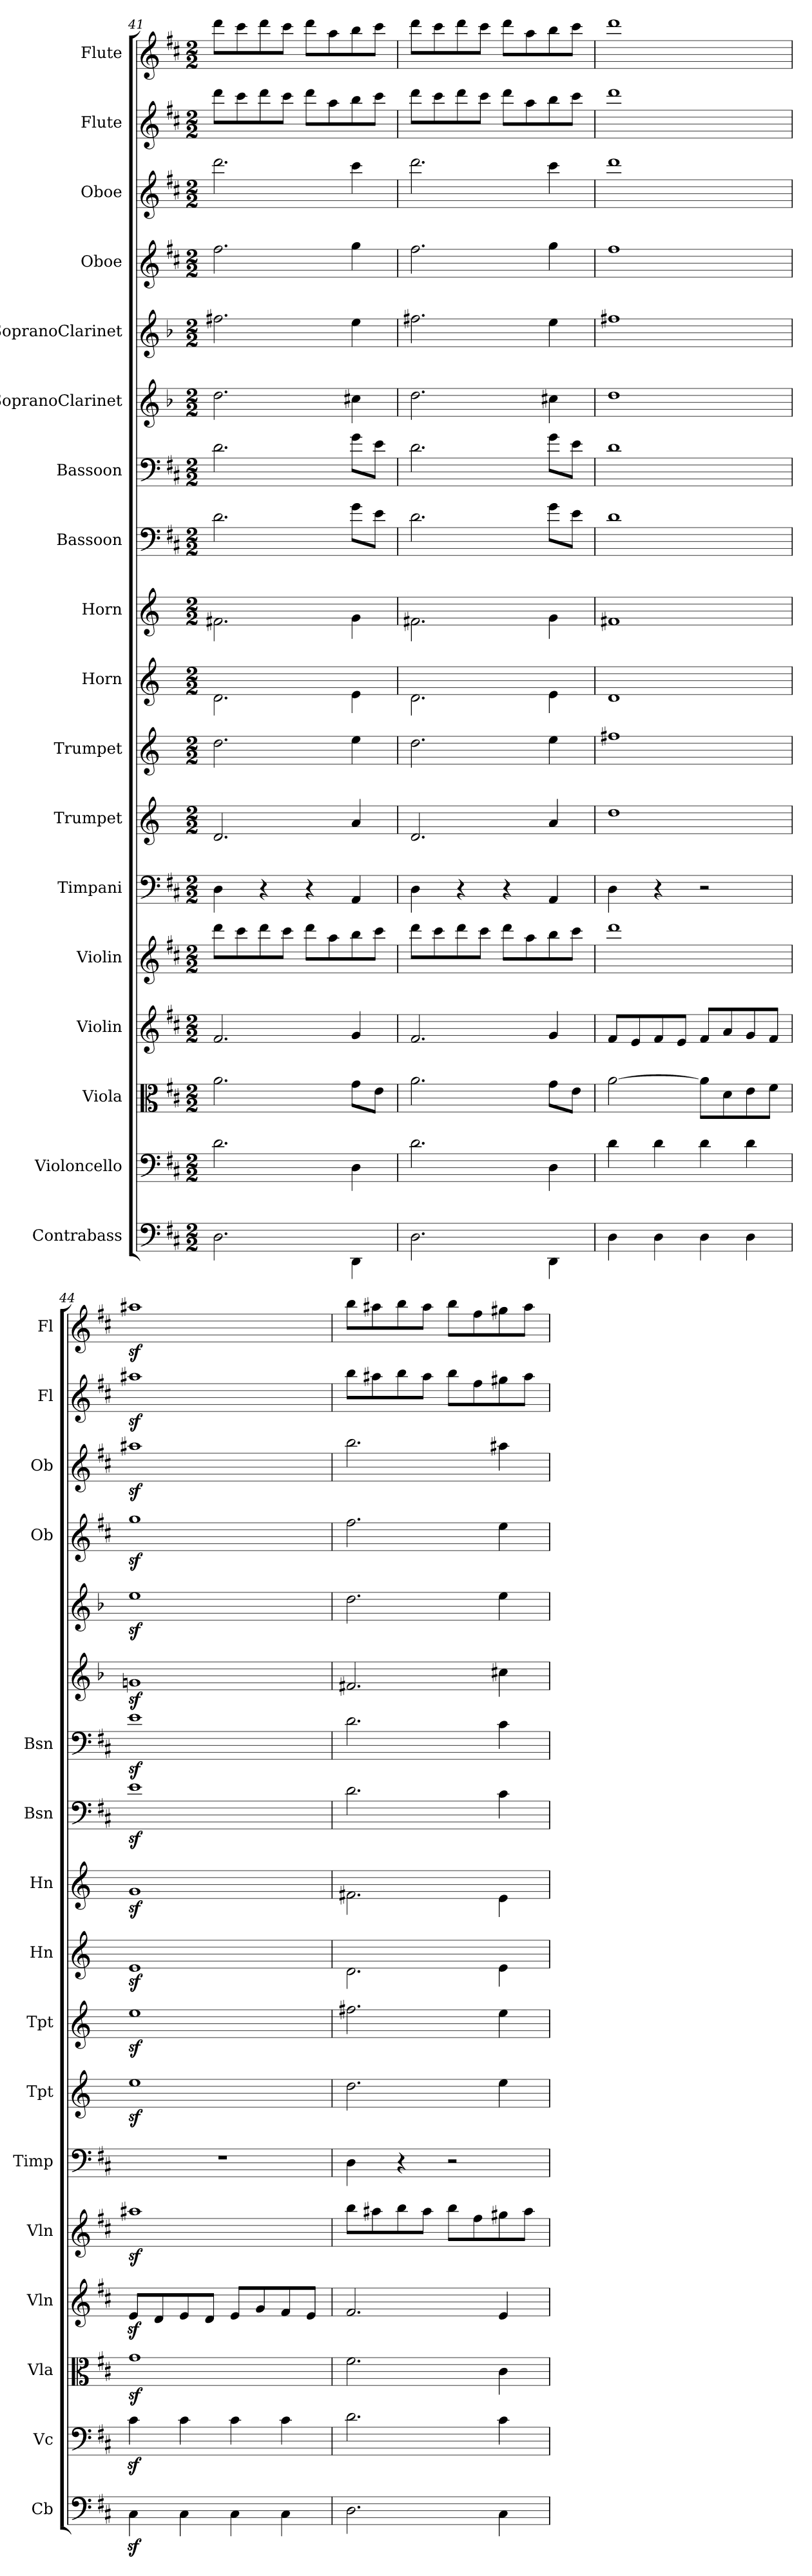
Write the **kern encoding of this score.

**kern	**kern	**kern	**kern	**kern	**kern	**kern	**kern	**kern	**kern	**kern	**kern	**kern	**kern	**kern	**kern	**kern	**kern
*part18	*part17	*part16	*part15	*part14	*part13	*part12	*part11	*part10	*part9	*part8	*part7	*part6	*part5	*part4	*part3	*part2	*part1
*staff18	*staff17	*staff16	*staff15	*staff14	*staff13	*staff12	*staff11	*staff10	*staff9	*staff8	*staff7	*staff6	*staff5	*staff4	*staff3	*staff2	*staff1
*I"Contrabass	*I"Violoncello	*I"Viola	*I"Violin	*I"Violin	*I"Timpani	*I"Trumpet	*I"Trumpet	*I"Horn	*I"Horn	*I"Bassoon	*I"Bassoon	*I"SopranoClarinet	*I"SopranoClarinet	*I"Oboe	*I"Oboe	*I"Flute	*I"Flute
*I'Cb	*I'Vc	*I'Vla	*I'Vln	*I'Vln	*I'Timp	*I'Tpt	*I'Tpt	*I'Hn	*I'Hn	*I'Bsn	*I'Bsn	*	*	*I'Ob	*I'Ob	*I'Fl	*I'Fl
*clefF4	*clefF4	*clefC3	*clefG2	*clefG2	*clefF4	*clefG2	*clefG2	*clefG2	*clefG2	*clefF4	*clefF4	*clefG2	*clefG2	*clefG2	*clefG2	*clefG2	*clefG2
*k[f#c#]	*k[f#c#]	*k[f#c#]	*k[f#c#]	*k[f#c#]	*k[f#c#]	*k[]	*k[]	*k[]	*k[]	*k[f#c#]	*k[f#c#]	*k[b-]	*k[b-]	*k[f#c#]	*k[f#c#]	*k[f#c#]	*k[f#c#]
*M2/2	*M2/2	*M2/2	*M2/2	*M2/2	*M2/2	*M2/2	*M2/2	*M2/2	*M2/2	*M2/2	*M2/2	*M2/2	*M2/2	*M2/2	*M2/2	*M2/2	*M2/2
=41	=41	=41	=41	=41	=41	=41	=41	=41	=41	=41	=41	=41	=41	=41	=41	=41	=41
2.D\	2.d\	2.a\	2.f#/	8ddd\L	4D\	2.d/	2.dd\	2.d\	2.f#X\	2.d\	2.d\	2.dd\	2.ff#X\	2.ff#\	2.ddd\	8ddd\L	8ddd\L
.	.	.	.	8ccc#\	.	.	.	.	.	.	.	.	.	.	.	8ccc#\	8ccc#\
.	.	.	.	8ddd\	4r	.	.	.	.	.	.	.	.	.	.	8ddd\	8ddd\
.	.	.	.	8ccc#\J	.	.	.	.	.	.	.	.	.	.	.	8ccc#\J	8ccc#\J
.	.	.	.	8ddd\L	4r	.	.	.	.	.	.	.	.	.	.	8ddd\L	8ddd\L
.	.	.	.	8aa\	.	.	.	.	.	.	.	.	.	.	.	8aa\	8aa\
4DD\	4D\	8g\L	4g/	8bb\	4AA/	4a/	4ee\	4e\	4g\	8g\L	8g\L	4cc#X\	4ee\	4gg\	4ccc#\	8bb\	8bb\
.	.	8e\J	.	8ccc#\J	.	.	.	.	.	8e\J	8e\J	.	.	.	.	8ccc#\J	8ccc#\J
=42	=42	=42	=42	=42	=42	=42	=42	=42	=42	=42	=42	=42	=42	=42	=42	=42	=42
2.D\	2.d\	2.a\	2.f#/	8ddd\L	4D\	2.d/	2.dd\	2.d\	2.f#X\	2.d\	2.d\	2.dd\	2.ff#X\	2.ff#\	2.ddd\	8ddd\L	8ddd\L
.	.	.	.	8ccc#\	.	.	.	.	.	.	.	.	.	.	.	8ccc#\	8ccc#\
.	.	.	.	8ddd\	4r	.	.	.	.	.	.	.	.	.	.	8ddd\	8ddd\
.	.	.	.	8ccc#\J	.	.	.	.	.	.	.	.	.	.	.	8ccc#\J	8ccc#\J
.	.	.	.	8ddd\L	4r	.	.	.	.	.	.	.	.	.	.	8ddd\L	8ddd\L
.	.	.	.	8aa\	.	.	.	.	.	.	.	.	.	.	.	8aa\	8aa\
4DD\	4D\	8g\L	4g/	8bb\	4AA/	4a/	4ee\	4e\	4g\	8g\L	8g\L	4cc#X\	4ee\	4gg\	4ccc#\	8bb\	8bb\
.	.	8e\J	.	8ccc#\J	.	.	.	.	.	8e\J	8e\J	.	.	.	.	8ccc#\J	8ccc#\J
=43	=43	=43	=43	=43	=43	=43	=43	=43	=43	=43	=43	=43	=43	=43	=43	=43	=43
4D\	4d\	[2a\	8f#/L	1ddd\	4D\	1dd\	1ff#X\	1d\	1f#X\	1d\	1d\	1dd\	1ff#X\	1ff#\	1ddd\	1ddd\	1ddd\
.	.	.	8e/	.	.	.	.	.	.	.	.	.	.	.	.	.	.
4D\	4d\	.	8f#/	.	4r	.	.	.	.	.	.	.	.	.	.	.	.
.	.	.	8e/J	.	.	.	.	.	.	.	.	.	.	.	.	.	.
4D\	4d\	8a\L]	8f#/L	.	2r	.	.	.	.	.	.	.	.	.	.	.	.
.	.	8d\	8a/	.	.	.	.	.	.	.	.	.	.	.	.	.	.
4D\	4d\	8e\	8g/	.	.	.	.	.	.	.	.	.	.	.	.	.	.
.	.	8f#\J	8f#/J	.	.	.	.	.	.	.	.	.	.	.	.	.	.
=44	=44	=44	=44	=44	=44	=44	=44	=44	=44	=44	=44	=44	=44	=44	=44	=44	=44
4C#z\	4c#z\	1gz\	8ez/L	1aa#Xz\	1r	1eez\	1eez\	1ez\	1gz\	1ez\	1ez\	1gnz\	1eez\	1ggz\	1aa#Xz\	1aa#Xz\	1aa#Xz\
.	.	.	8d/	.	.	.	.	.	.	.	.	.	.	.	.	.	.
4C#\	4c#\	.	8e/	.	.	.	.	.	.	.	.	.	.	.	.	.	.
.	.	.	8d/J	.	.	.	.	.	.	.	.	.	.	.	.	.	.
4C#\	4c#\	.	8e/L	.	.	.	.	.	.	.	.	.	.	.	.	.	.
.	.	.	8g/	.	.	.	.	.	.	.	.	.	.	.	.	.	.
4C#\	4c#\	.	8f#/	.	.	.	.	.	.	.	.	.	.	.	.	.	.
.	.	.	8e/J	.	.	.	.	.	.	.	.	.	.	.	.	.	.
=45	=45	=45	=45	=45	=45	=45	=45	=45	=45	=45	=45	=45	=45	=45	=45	=45	=45
2.D\	2.d\	2.f#\	2.f#/	8bb\L	4D\	2.dd\	2.ff#X\	2.d\	2.f#X\	2.d\	2.d\	2.f#X/	2.dd\	2.ff#\	2.bb\	8bb\L	8bb\L
.	.	.	.	8aa#X\	.	.	.	.	.	.	.	.	.	.	.	8aa#X\	8aa#X\
.	.	.	.	8bb\	4r	.	.	.	.	.	.	.	.	.	.	8bb\	8bb\
.	.	.	.	8aa#\J	.	.	.	.	.	.	.	.	.	.	.	8aa#\J	8aa#\J
.	.	.	.	8bb\L	2r	.	.	.	.	.	.	.	.	.	.	8bb\L	8bb\L
.	.	.	.	8ff#\	.	.	.	.	.	.	.	.	.	.	.	8ff#\	8ff#\
4C#\	4c#\	4c#\	4e/	8gg#X\	.	4ee\	4ee\	4e\	4e\	4c#\	4c#\	4cc#X\	4ee\	4ee\	4aa#X\	8gg#X\	8gg#X\
.	.	.	.	8aa#\J	.	.	.	.	.	.	.	.	.	.	.	8aa#\J	8aa#\J
=	=	=	=	=	=	=	=	=	=	=	=	=	=	=	=	=	=
*-	*-	*-	*-	*-	*-	*-	*-	*-	*-	*-	*-	*-	*-	*-	*-	*-	*-
